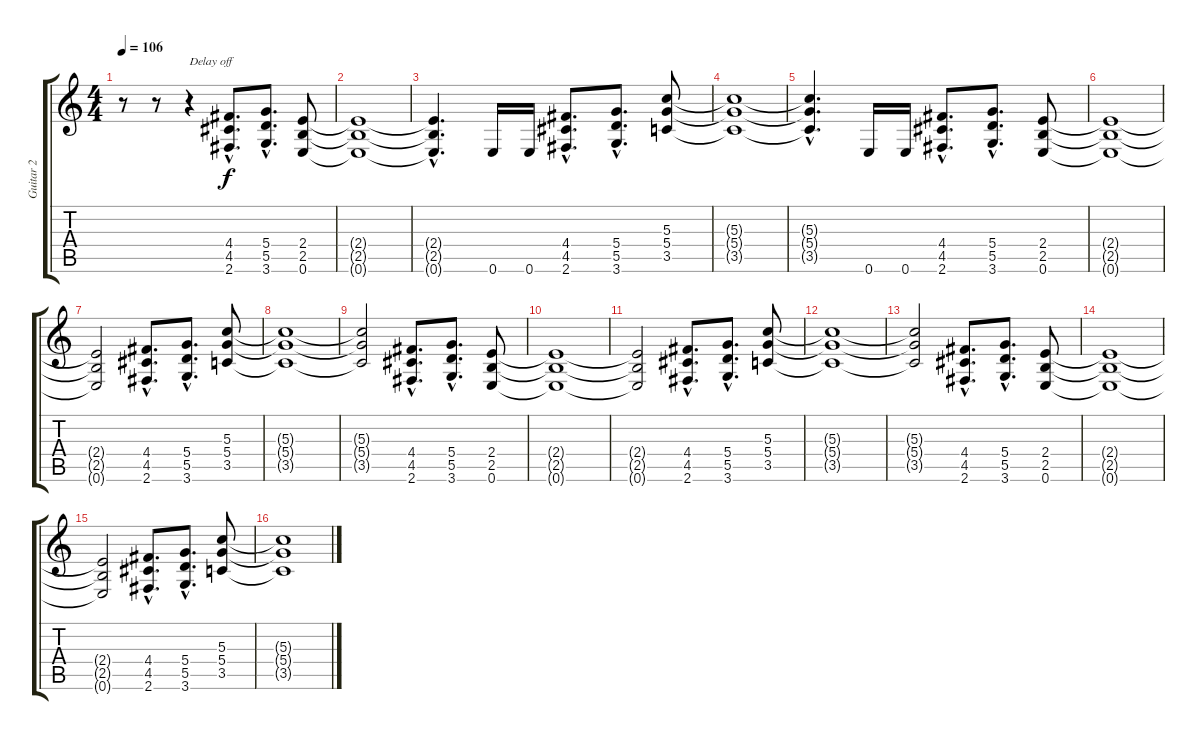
\track ("Guitar 2" "Guitar 2") {instrument overdrivenguitar}
\staff {score tabs}
\tuning (E4 B3 G3 D3 A2 E2) {hide}
\ts (4 4)
\tempo 106
\clef g2
\ks c
r.8{dy f} r.8 r.4{txt "Delay off"} (4.4{hac} 4.5{hac} 2.6{hac}).8{d} (5.4{hac} 5.5{hac} 3.6{hac}).8{d} (2.4 2.5 0.6).8 |
(2.4{t} 2.5{t} 0.6{t}).1 |
(2.4{hac t} 2.5{hac t} 0.6{hac t}).4{d} 0.6.16 0.6.16 (4.4{hac} 4.5{hac} 2.6{hac}).8{d} (5.4{hac} 5.5{hac} 3.6{hac}).8{d} (5.3 5.4 3.5).8 |
(5.3{t} 5.4{t} 3.5{t}).1 |
(5.3{hac t} 5.4{hac t} 3.5{hac t}).4{d} 0.6.16 0.6.16 (4.4{hac} 4.5{hac} 2.6{hac}).8{d} (5.4{hac} 5.5{hac} 3.6{hac}).8{d} (2.4 2.5 0.6).8 |
(2.4{t} 2.5{t} 0.6{t}).1 |
(2.4{t} 2.5{t} 0.6{t}).2 (4.4{hac} 4.5{hac} 2.6{hac}).8{d} (5.4{hac} 5.5{hac} 3.6{hac}).8{d} (5.3 5.4 3.5).8 |
(5.3{t} 5.4{t} 3.5{t}).1 |
(5.3{t} 5.4{t} 3.5{t}).2 (4.4{hac} 4.5{hac} 2.6{hac}).8{d} (5.4{hac} 5.5{hac} 3.6{hac}).8{d} (2.4 2.5 0.6).8 |
(2.4{t} 2.5{t} 0.6{t}).1 |
(2.4{t} 2.5{t} 0.6{t}).2 (4.4{hac} 4.5{hac} 2.6{hac}).8{d} (5.4{hac} 5.5{hac} 3.6{hac}).8{d} (5.3 5.4 3.5).8 |
(5.3{t} 5.4{t} 3.5{t}).1 |
(5.3{t} 5.4{t} 3.5{t}).2 (4.4{hac} 4.5{hac} 2.6{hac}).8{d} (5.4{hac} 5.5{hac} 3.6{hac}).8{d} (2.4 2.5 0.6).8 |
(2.4{t} 2.5{t} 0.6{t}).1 |
(2.4{t} 2.5{t} 0.6{t}).2 (4.4{hac} 4.5{hac} 2.6{hac}).8{d} (5.4{hac} 5.5{hac} 3.6{hac}).8{d} (5.3 5.4 3.5).8 |
(5.3{t} 5.4{t} 3.5{t}).1
